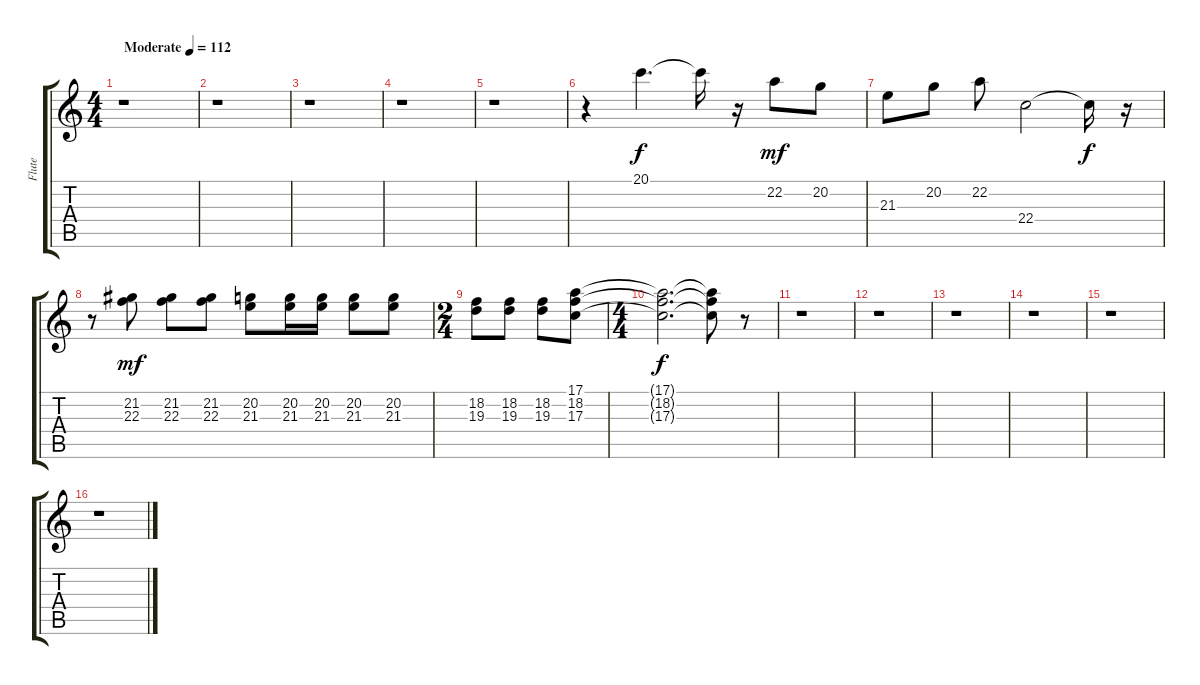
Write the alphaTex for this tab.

\track ("Flute" "Flute") {instrument recorder}
\staff {score tabs}
\tuning (E4 B3 G3 D3 A2 E2) {hide}
\ts (4 4)
\tempo (112 "Moderate")
\clef g2
\ks c
r.1{dy f instrument recorder} |
r.1 |
r.1 |
r.1 |
r.1 |
r.4 20.1.4{d} 20.1{t}.16 r.16 22.2.8{dy mf} 20.2.8 |
21.3.8 20.2.8 22.2.8 22.4.2 22.4{t}.16{dy f} r.16 |
r.8 (21.2 22.3).8{dy mf} (21.2 22.3).8 (21.2 22.3).8 (20.2 21.3).8 (20.2 21.3).16 (20.2 21.3).16 (20.2 21.3).8 (20.2 21.3).8 |
\ts (2 4)
(18.2 19.3).8 (18.2 19.3).8 (18.2 19.3).8 (17.1 18.2 17.3).8 |
\ts (4 4)
(17.1{t} 18.2{t} 17.3{t}).2{d dy f} (17.1{t} 18.2{t} 17.3{t}).8 r.8 |
r.1 |
r.1 |
r.1 |
r.1 |
r.1 |
r.1
